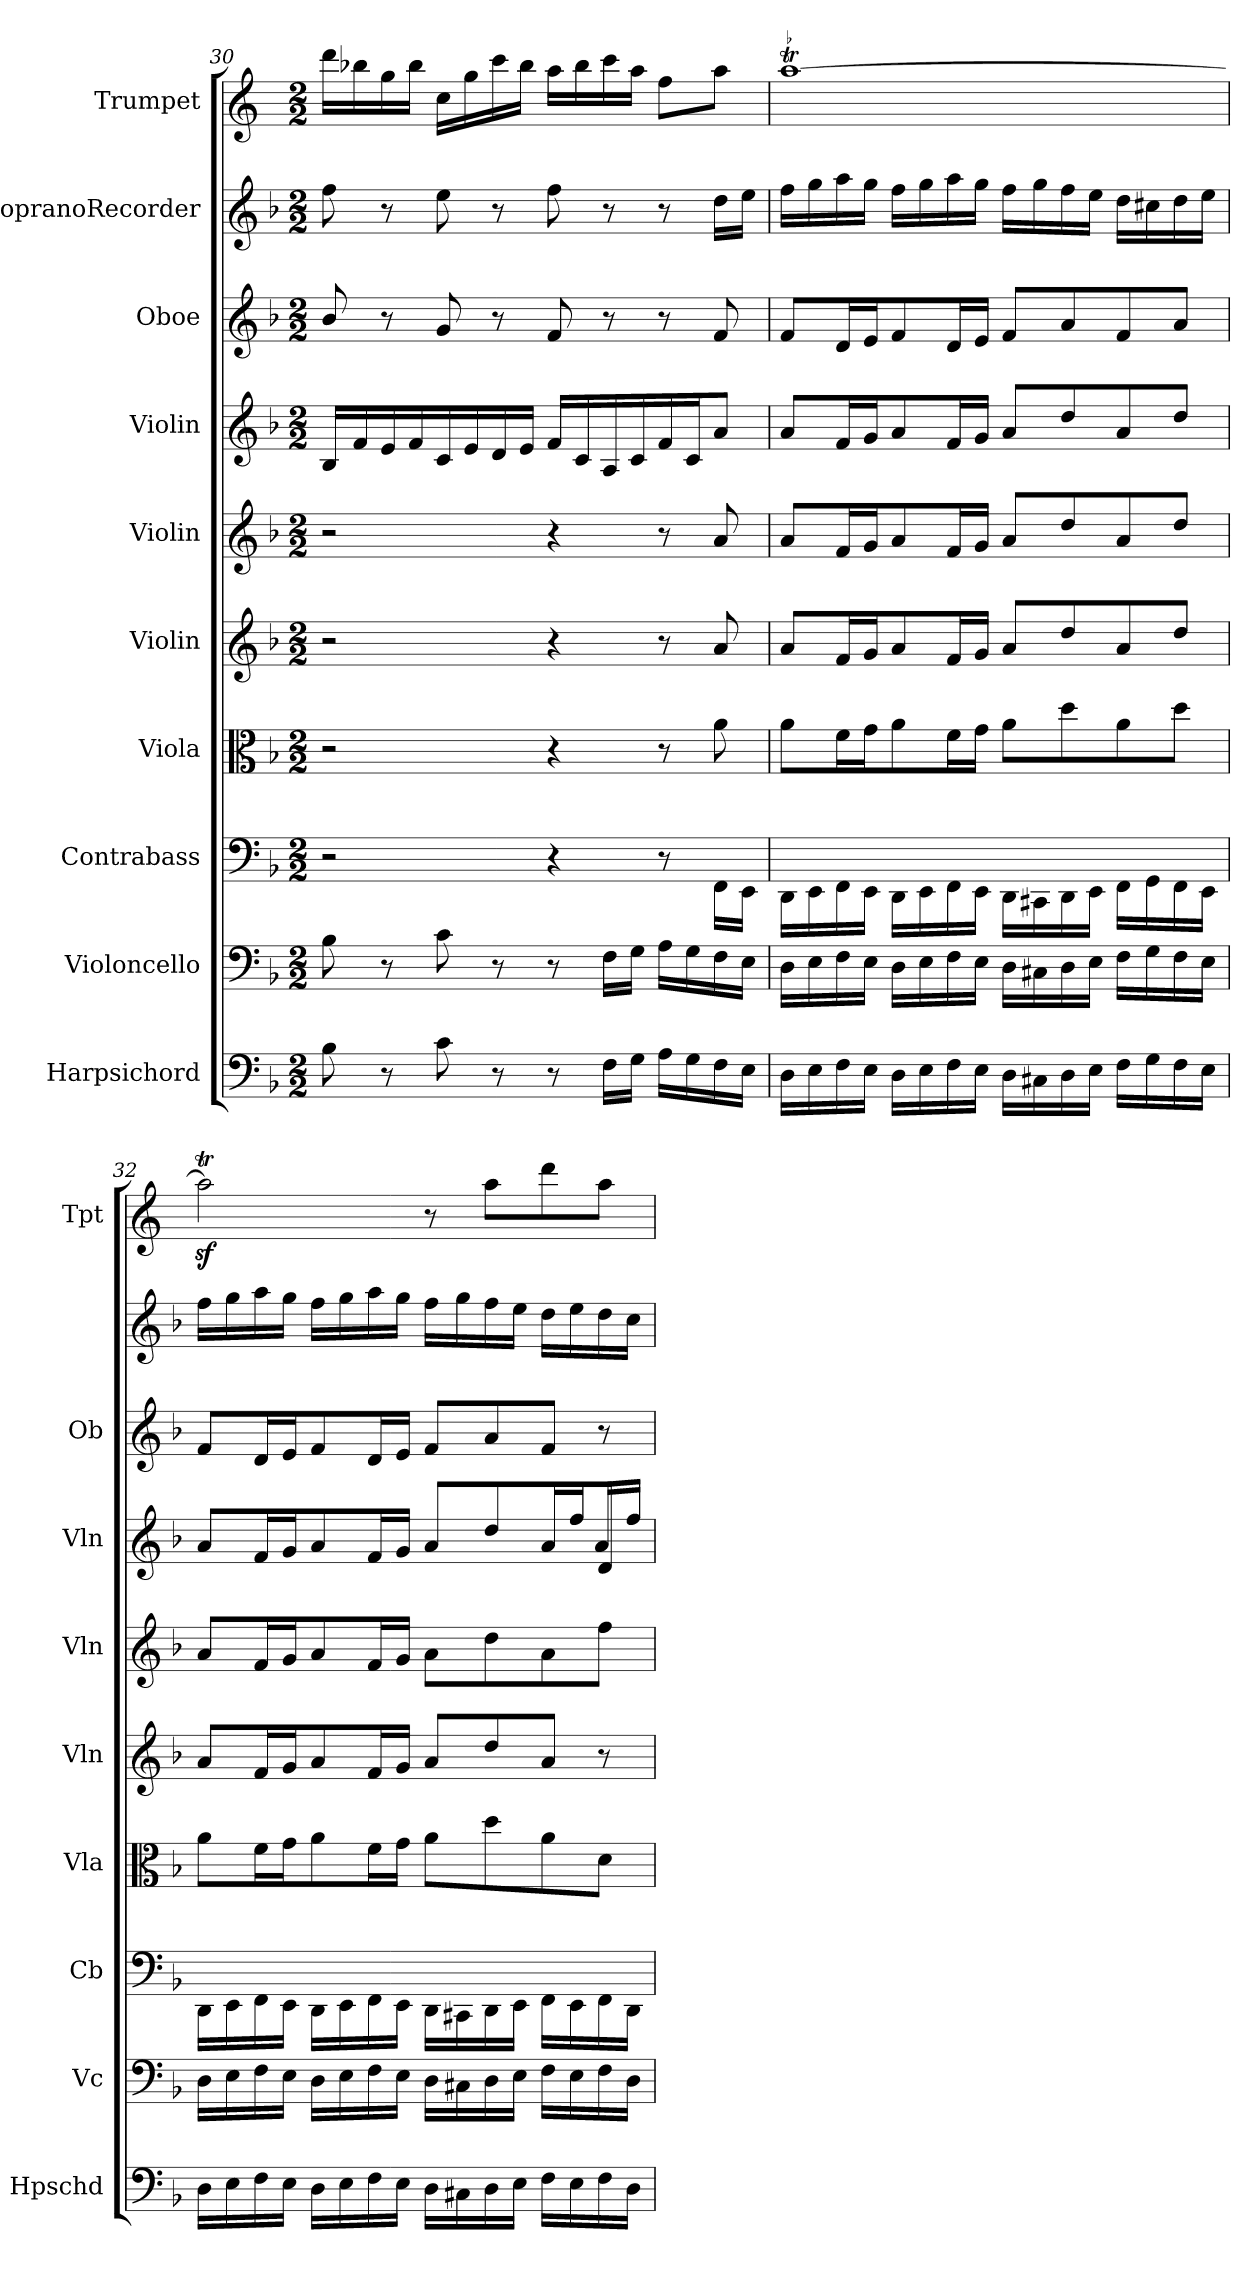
**kern	**kern	**kern	**kern	**kern	**kern	**kern	**kern	**kern	**kern
*part10	*part9	*part8	*part7	*part6	*part5	*part4	*part3	*part2	*part1
*staff10	*staff9	*staff8	*staff7	*staff6	*staff5	*staff4	*staff3	*staff2	*staff1
*I"Harpsichord	*I"Violoncello	*I"Contrabass	*I"Viola	*I"Violin	*I"Violin	*I"Violin	*I"Oboe	*I"SopranoRecorder	*I"Trumpet
*I'Hpschd	*I'Vc	*I'Cb	*I'Vla	*I'Vln	*I'Vln	*I'Vln	*I'Ob	*	*I'Tpt
*clefF4	*clefF4	*clefF4	*clefC3	*clefG2	*clefG2	*clefG2	*clefG2	*clefG2	*clefG2
*k[b-]	*k[b-]	*k[b-]	*k[b-]	*k[b-]	*k[b-]	*k[b-]	*k[b-]	*k[b-]	*k[]
*M2/2	*M2/2	*M2/2	*M2/2	*M2/2	*M2/2	*M2/2	*M2/2	*M2/2	*M2/2
=30	=30	=30	=30	=30	=30	=30	=30	=30	=30
8B-\	8B-\	2r	2r	2r	2r	16B-/LL	8b-/	8ff\	16ddd\LL
.	.	.	.	.	.	16f/	.	.	16bb-X\
8r	8r	.	.	.	.	16e/	8r	8r	16gg\
.	.	.	.	.	.	16f/	.	.	16bb-\JJ
8c\	8c\	.	.	.	.	16c/	8g/	8ee\	16cc\LL
.	.	.	.	.	.	16e/	.	.	16gg\
8r	8r	.	.	.	.	16d/	8r	8r	16ccc\
.	.	.	.	.	.	16e/JJ	.	.	16bb-\JJ
8r	8r	4r	4r	4r	4r	16f/LL	8f/	8ff\	16aa\LL
.	.	.	.	.	.	16c/	.	.	16bb-\
16F\LL	16F\LL	.	.	.	.	16A/	8r	8r	16ccc\
16G\JJ	16G\JJ	.	.	.	.	16c/	.	.	16aa\JJ
16A\LL	16A\LL	8r	8r	8r	8r	16f/	8r	8r	8ff\L
16G\	16G\	.	.	.	.	16c/J	.	.	.
16F\	16F\	16FF\LL	8a\	8a/	8a/	8a/J	8f/	16dd\LL	8aa\J
16E\JJ	16E\JJ	16EE\JJ	.	.	.	.	.	16ee\JJ	.
=31	=31	=31	=31	=31	=31	=31	=31	=31	=31
!	!	!	!	!	!	!	!	!	!LO:TR:acc=-
16D\LL	16D\LL	16DD\LL	8a\L	8a/L	8a/L	8a/L	8f/L	16ff\LL	[1aat\
16E\	16E\	16EE\	.	.	.	.	.	16gg\	.
16F\	16F\	16FF\	16f\L	16f/L	16f/L	16f/L	16d/L	16aa\	.
16E\JJ	16E\JJ	16EE\JJ	16g\J	16g/J	16g/J	16g/J	16e/J	16gg\JJ	.
16D\LL	16D\LL	16DD\LL	8a\	8a/	8a/	8a/	8f/	16ff\LL	.
16E\	16E\	16EE\	.	.	.	.	.	16gg\	.
16F\	16F\	16FF\	16f\L	16f/L	16f/L	16f/L	16d/L	16aa\	.
16E\JJ	16E\JJ	16EE\JJ	16g\JJ	16g/JJ	16g/JJ	16g/JJ	16e/JJ	16gg\JJ	.
16D\LL	16D\LL	16DD\LL	8a\L	8a/L	8a/L	8a/L	8f/L	16ff\LL	.
16C#X\	16C#X\	16CC#X\	.	.	.	.	.	16gg\	.
16D\	16D\	16DD\	8dd\	8dd/	8dd/	8dd/	8a/	16ff\	.
16E\JJ	16E\JJ	16EE\JJ	.	.	.	.	.	16ee\JJ	.
16F\LL	16F\LL	16FF\LL	8a\	8a/	8a/	8a/	8f/	16dd\LL	.
16G\	16G\	16GG\	.	.	.	.	.	16cc#X\	.
16F\	16F\	16FF\	8dd\J	8dd/J	8dd/J	8dd/J	8a/J	16dd\	.
16E\JJ	16E\JJ	16EE\JJ	.	.	.	.	.	16ee\JJ	.
=32	=32	=32	=32	=32	=32	=32	=32	=32	=32
*	*	*	*	*	*	*^	*	*	*
16D\LL	16D\LL	16DD\LL	8a\L	8a/L	8a/L	8a/L	2..ryy	8f/L	16ff\LL	2aazT\]
16E\	16E\	16EE\	.	.	.	.	.	.	16gg\	.
16F\	16F\	16FF\	16f\L	16f/L	16f/L	16f/L	.	16d/L	16aa\	.
16E\JJ	16E\JJ	16EE\JJ	16g\J	16g/J	16g/J	16g/J	.	16e/J	16gg\JJ	.
16D\LL	16D\LL	16DD\LL	8a\	8a/	8a/	8a/	.	8f/	16ff\LL	.
16E\	16E\	16EE\	.	.	.	.	.	.	16gg\	.
16F\	16F\	16FF\	16f\L	16f/L	16f/L	16f/L	.	16d/L	16aa\	.
16E\JJ	16E\JJ	16EE\JJ	16g\JJ	16g/JJ	16g/JJ	16g/JJ	.	16e/JJ	16gg\JJ	.
16D\LL	16D\LL	16DD\LL	8a\L	8a/L	8a\L	8a/L	.	8f/L	16ff\LL	8r
16C#X\	16C#X\	16CC#X\	.	.	.	.	.	.	16gg\	.
16D\	16D\	16DD\	8dd\	8dd/	8dd\	8dd/	.	8a/	16ff\	8aa\L
16E\JJ	16E\JJ	16EE\JJ	.	.	.	.	.	.	16ee\JJ	.
16F\LL	16F\LL	16FF\LL	8a\	8a/J	8a\	16a/L	.	8f/J	16dd\LL	8ddd\
16E\	16E\	16EE\	.	.	.	16ff/J	.	.	16ee\	.
16F\	16F\	16FF\	8d\J	8r	8ff\J	8d/J	16a/LL	8r	16dd\	8aa\J
16D\JJ	16D\JJ	16DD\JJ	.	.	.	.	16ff/JJ	.	16cc\JJ	.
*	*	*	*	*	*	*v	*v	*	*	*
=	=	=	=	=	=	=	=	=	=
*-	*-	*-	*-	*-	*-	*-	*-	*-	*-
